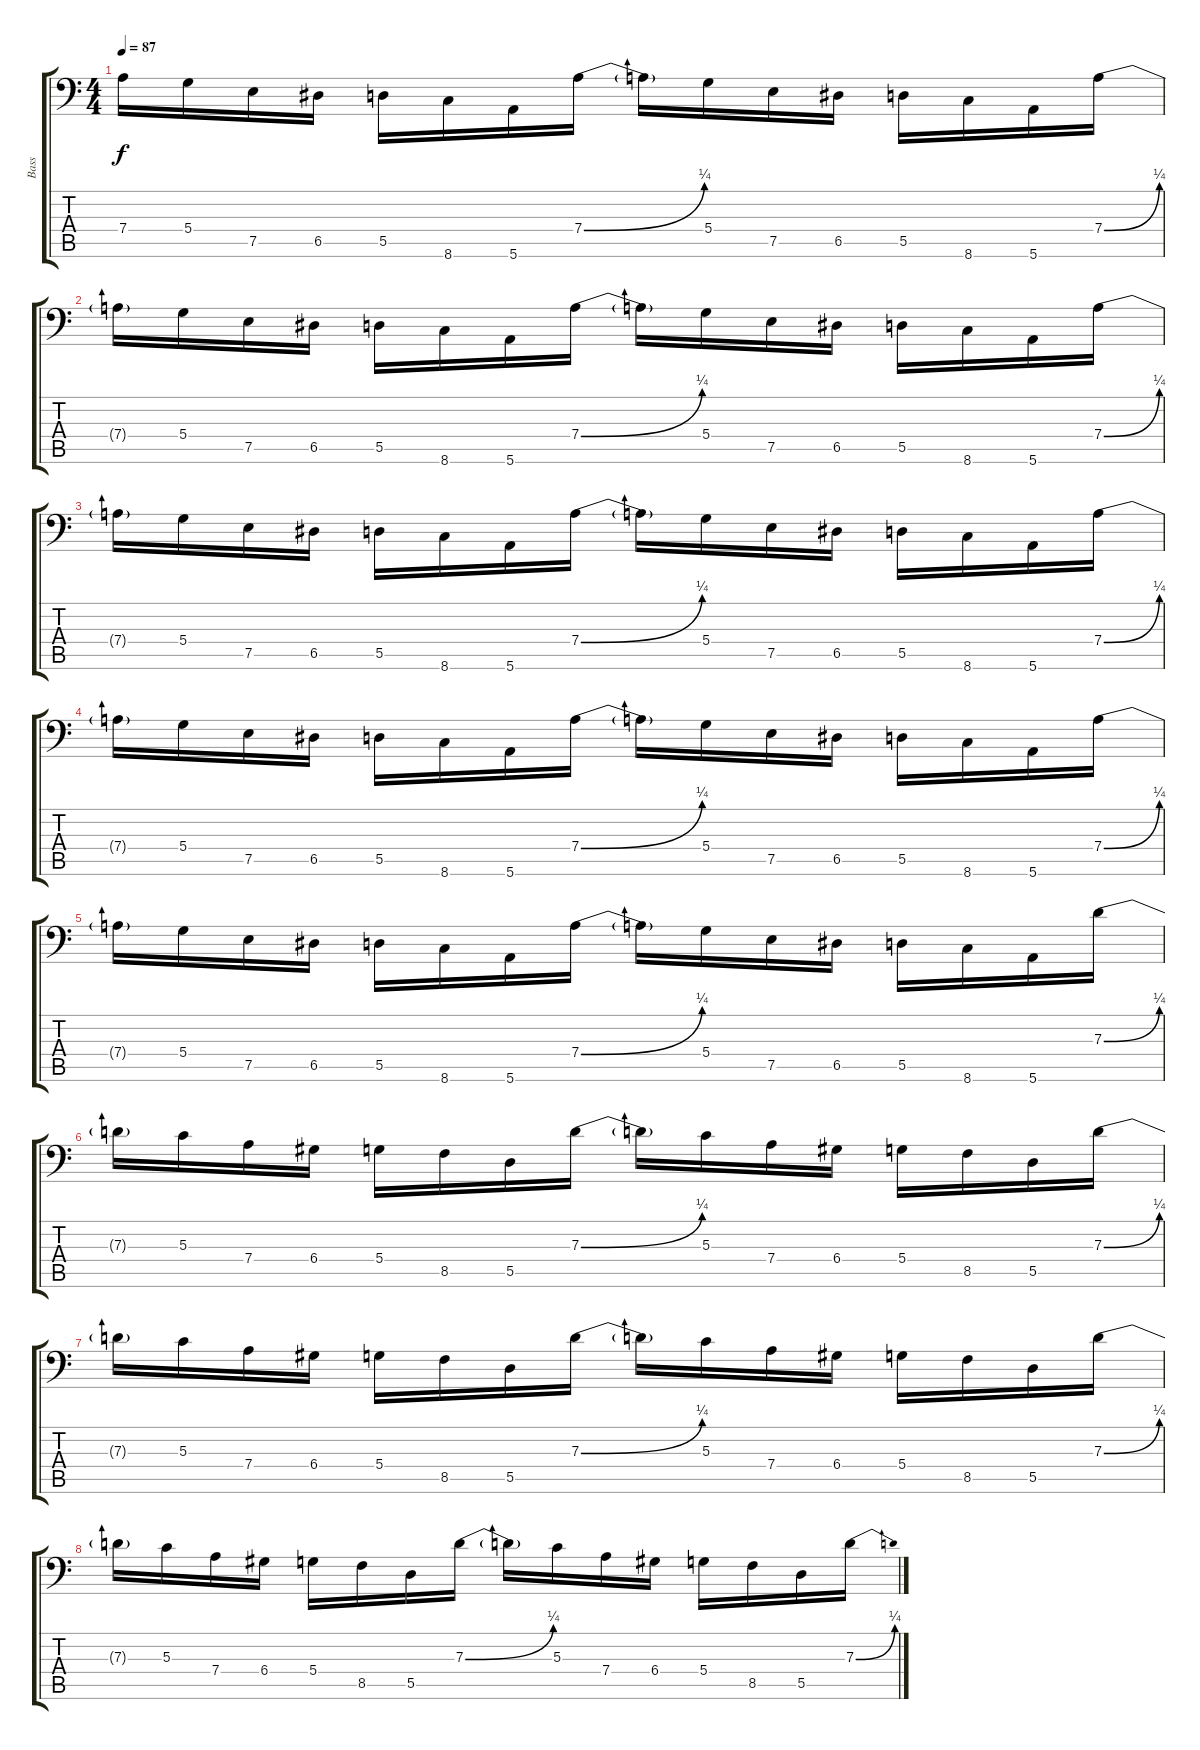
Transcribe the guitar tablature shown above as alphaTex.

\track ("Bass" "Bass") {instrument electricbassfinger}
\staff {score tabs}
\tuning (E3 B2 G2 D2 A1 E1) {hide}
\ts (4 4)
\tempo 87
\clef f4
\ks c
7.4{t}.16{dy f} 5.4.16 7.5.16 6.5.16 5.5.16 8.6.16 5.6.16 7.4{be (bend 0 0 60 1)}.16 7.4{t}.16 5.4.16 7.5.16 6.5.16 5.5.16 8.6.16 5.6.16 7.4{be (bend 0 0 60 1)}.16 |
7.4{t}.16 5.4.16 7.5.16 6.5.16 5.5.16 8.6.16 5.6.16 7.4{be (bend 0 0 60 1)}.16 7.4{t}.16 5.4.16 7.5.16 6.5.16 5.5.16 8.6.16 5.6.16 7.4{be (bend 0 0 60 1)}.16 |
7.4{t}.16 5.4.16 7.5.16 6.5.16 5.5.16 8.6.16 5.6.16 7.4{be (bend 0 0 60 1)}.16 7.4{t}.16 5.4.16 7.5.16 6.5.16 5.5.16 8.6.16 5.6.16 7.4{be (bend 0 0 60 1)}.16 |
7.4{t}.16 5.4.16 7.5.16 6.5.16 5.5.16 8.6.16 5.6.16 7.4{be (bend 0 0 60 1)}.16 7.4{t}.16 5.4.16 7.5.16 6.5.16 5.5.16 8.6.16 5.6.16 7.4{be (bend 0 0 60 1)}.16 |
7.4{t}.16 5.4.16 7.5.16 6.5.16 5.5.16 8.6.16 5.6.16 7.4{be (bend 0 0 60 1)}.16 7.4{t}.16 5.4.16 7.5.16 6.5.16 5.5.16 8.6.16 5.6.16 7.3{be (bend 0 0 60 1)}.16 |
7.3{t}.16 5.3.16 7.4.16 6.4.16 5.4.16 8.5.16 5.5.16 7.3{be (bend 0 0 60 1)}.16 7.3{t}.16 5.3.16 7.4.16 6.4.16 5.4.16 8.5.16 5.5.16 7.3{be (bend 0 0 60 1)}.16 |
7.3{t}.16 5.3.16 7.4.16 6.4.16 5.4.16 8.5.16 5.5.16 7.3{be (bend 0 0 60 1)}.16 7.3{t}.16 5.3.16 7.4.16 6.4.16 5.4.16 8.5.16 5.5.16 7.3{be (bend 0 0 60 1)}.16 |
7.3{t}.16 5.3.16 7.4.16 6.4.16 5.4.16 8.5.16 5.5.16 7.3{be (bend 0 0 60 1)}.16 7.3{t}.16 5.3.16 7.4.16 6.4.16 5.4.16 8.5.16 5.5.16 7.3{be (bend 0 0 60 1)}.16
